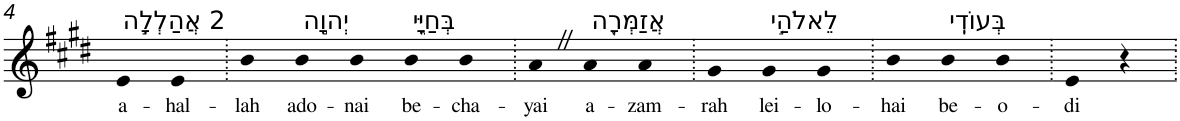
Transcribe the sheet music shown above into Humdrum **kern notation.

**kern	**text
*part1	*part1
*staff1	*staff1
*I"Piano	*
*I'Pno	*
!!LO:PB:g=z
*clefG2	*
*k[f#c#g#d#]	*
*E:	*
=4	=4
!LO:TX:a:t=2 אֲהַלְלָ֣ה	!
!	!LO:LY:b
4e	a-
!	!LO:LY:b
4e	-hal-
=5.	=5.
!	!LO:LY:b
4b	-lah
!LO:TX:a:t=יְהוָ֣ה	!
!	!LO:LY:b
4b	ado-
!	!LO:LY:b
4b	-nai
!LO:TX:a:t=בְּחַיָּ֑י	!
!	!LO:LY:b
4b	be-
!	!LO:LY:b
4b	-cha-
=6.	=6.
!	!LO:LY:b
4aZ	-yai
!LO:TX:a:t=אֲזַמְּרָ֖ה	!
!	!LO:LY:b
4a	a-
!	!LO:LY:b
4a	-zam-
=7.	=7.
!	!LO:LY:b
4g#	-rah
!LO:TX:a:t=לֵאלֹהַ֣י	!
!	!LO:LY:b
4g#	lei-
!	!LO:LY:b
4g#	-lo-
=8.	=8.
!	!LO:LY:b
4b	-hai
!LO:TX:a:t=בְּעוֹדִֽי	!
!	!LO:LY:b
4b	be-
!	!LO:LY:b
4b	-o-
=9.	=9.
!	!LO:LY:b
4e	-di
4r	.
=.	=.
*-	*-
